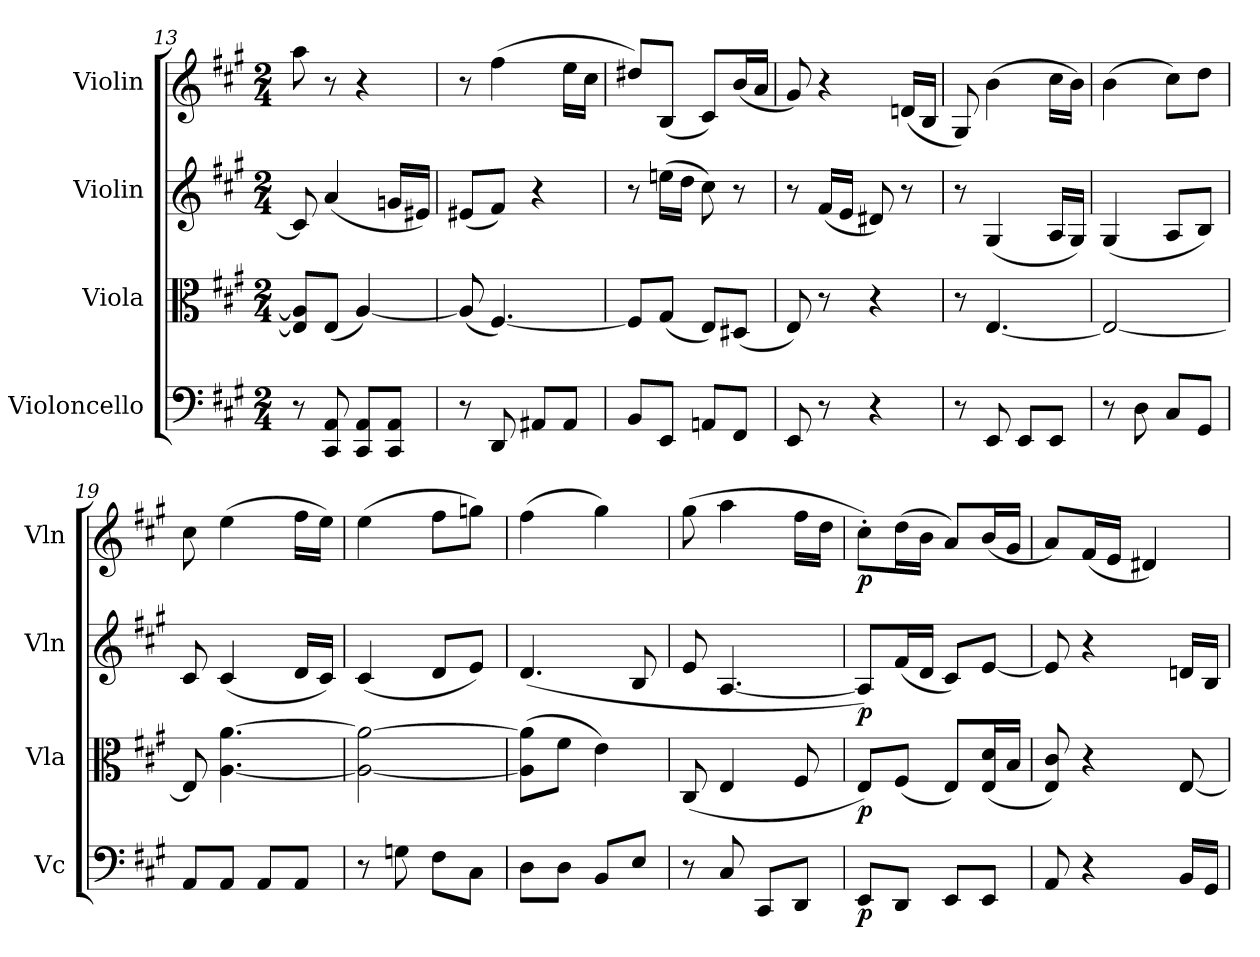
**kern	**dynam	**kern	**dynam	**kern	**dynam	**kern	**dynam
*part4	*part4	*part3	*part3	*part2	*part2	*part1	*part1
*staff4	*staff4	*staff3	*staff3	*staff2	*staff2	*staff1	*staff1
*I"Violoncello	*	*I"Viola	*	*I"Violin	*	*I"Violin	*
*I'Vc	*	*I'Vla	*	*I'Vln	*	*I'Vln	*
*clefF4	*	*clefC3	*	*clefG2	*	*clefG2	*
*k[f#c#g#]	*	*k[f#c#g#]	*	*k[f#c#g#]	*	*k[f#c#g#]	*
*M2/4	*	*M2/4	*	*M2/4	*	*M2/4	*
=13	=13	=13	=13	=13	=13	=13	=13
8r	.	8E]/ 8A]/L	.	8c#/]	.	8aa\	.
8CC#/ 8AA/	.	(8E/J	.	(4a/	.	8r	.
8CC#/ 8AA/L	.	[4A/)	.	.	.	4r	.
8CC#/ 8AA/J	.	.	.	16gn/LL	.	.	.
.	.	.	.	16e#X/JJ)	.	.	.
=14	=14	=14	=14	=14	=14	=14	=14
8r	.	(8A/]	.	(8e#X/L	.	8r	.
8DD/	.	[4.F#/)	.	8f#/J)	.	(4ff#\	.
8AA#X/L	.	.	.	4r	.	.	.
8AA#/J	.	.	.	.	.	16ee\LL	.
.	.	.	.	.	.	16cc#\JJ	.
=15	=15	=15	=15	=15	=15	=15	=15
8BB/L	.	8F#/L]	.	8r	.	8dd#X/L)	.
8EE/J	.	(8G#/J	.	(16een\LL	.	(8B/J	.
.	.	.	.	16dd\JJ	.	.	.
8AAn/L	.	8E/L)	.	8cc#\)	.	8c#/L)	.
8FF#/J	.	(8D#X/J	.	8r	.	(16b/L	.
.	.	.	.	.	.	16a/JJ	.
=16	=16	=16	=16	=16	=16	=16	=16
8EE/	.	8E/)	.	8r	.	8g#/)	.
8r	.	8r	.	(16f#/LL	.	4r	.
.	.	.	.	16e/JJ	.	.	.
4r	.	4r	.	8d#X/)	.	.	.
.	.	.	.	8r	.	(16dn/LL	.
.	.	.	.	.	.	16B/JJ	.
=17	=17	=17	=17	=17	=17	=17	=17
8r	.	8r	.	8r	.	8G#/)	.
8EE/	.	[4.E/	.	(4G#/	.	(4b\	.
8EE/L	.	.	.	.	.	.	.
8EE/J	.	.	.	16A/LL	.	16cc#\LL	.
.	.	.	.	16G#/JJ)	.	16b\JJ)	.
=18	=18	=18	=18	=18	=18	=18	=18
8r	.	2E/_	.	(4G#/	.	(4b\	.
8D\	.	.	.	.	.	.	.
8C#/L	.	.	.	8A/L	.	8cc#\L)	.
8GG#/J	.	.	.	8B/J)	.	8dd\J	.
=19	=19	=19	=19	=19	=19	=19	=19
8AA/L	.	8E/]	.	8c#/	.	8cc#\	.
8AA/J	.	[4.A\ [4.a\	.	(4c#/	.	(4ee\	.
8AA/L	.	.	.	.	.	.	.
8AA/J	.	.	.	16d/LL	.	16ff#\LL	.
.	.	.	.	16c#/JJ)	.	16ee\JJ)	.
=20	=20	=20	=20	=20	=20	=20	=20
8r	.	2A_\ 2a_\	.	(4c#/	.	(4ee\	.
8Gn\	.	.	.	.	.	.	.
8F#\L	.	.	.	8d/L	.	8ff#\L	.
8C#\J	.	.	.	8e/J)	.	8ggn\J)	.
=21	=21	=21	=21	=21	=21	=21	=21
8D\L	.	(8A]\ 8a]\L	.	(4.d/	.	(4ff#\	.
8D\J	.	8f#\J	.	.	.	.	.
8BB/L	.	4e\)	.	.	.	4gg#\)	.
8E/J	.	.	.	8B/	.	.	.
=22	=22	=22	=22	=22	=22	=22	=22
8r	.	(8C#/	.	8e/	.	(8gg#\	.
8C#/	.	4E/	.	[4.A/	.	4aa\	.
8CC#/L	.	.	.	.	.	.	.
8DD/J	.	8F#/	.	.	.	16ff#\LL	.
.	.	.	.	.	.	16dd\JJ	.
=23	=23	=23	=23	=23	=23	=23	=23
8EE/L	p	8E/L)	p	8A/L])	p	8cc#'\L)	p
8DD/J	.	(8F#/J	.	(16f#/L	.	(16dd\L	.
.	.	.	.	16d/JJ	.	16b\JJ	.
8EE/L	.	8E/L)	.	8c#/L)	.	8a/L)	.
8EE/J	.	(16E/ 16d/L	.	[8e/J	.	(16b/L	.
.	.	16B/JJ	.	.	.	16g#/JJ	.
=24	=24	=24	=24	=24	=24	=24	=24
8AA/	.	8E/ 8c#/)	.	8e/]	.	8a/L)	.
4r	.	4r	.	4r	.	(16f#/L	.
.	.	.	.	.	.	16e/JJ	.
.	.	.	.	.	.	4d#X/)	.
16BB/LL	.	[8E/	.	16dn/LL	.	.	.
16GG#/JJ	.	.	.	16B/JJ	.	.	.
=	=	=	=	=	=	=	=
*-	*-	*-	*-	*-	*-	*-	*-
